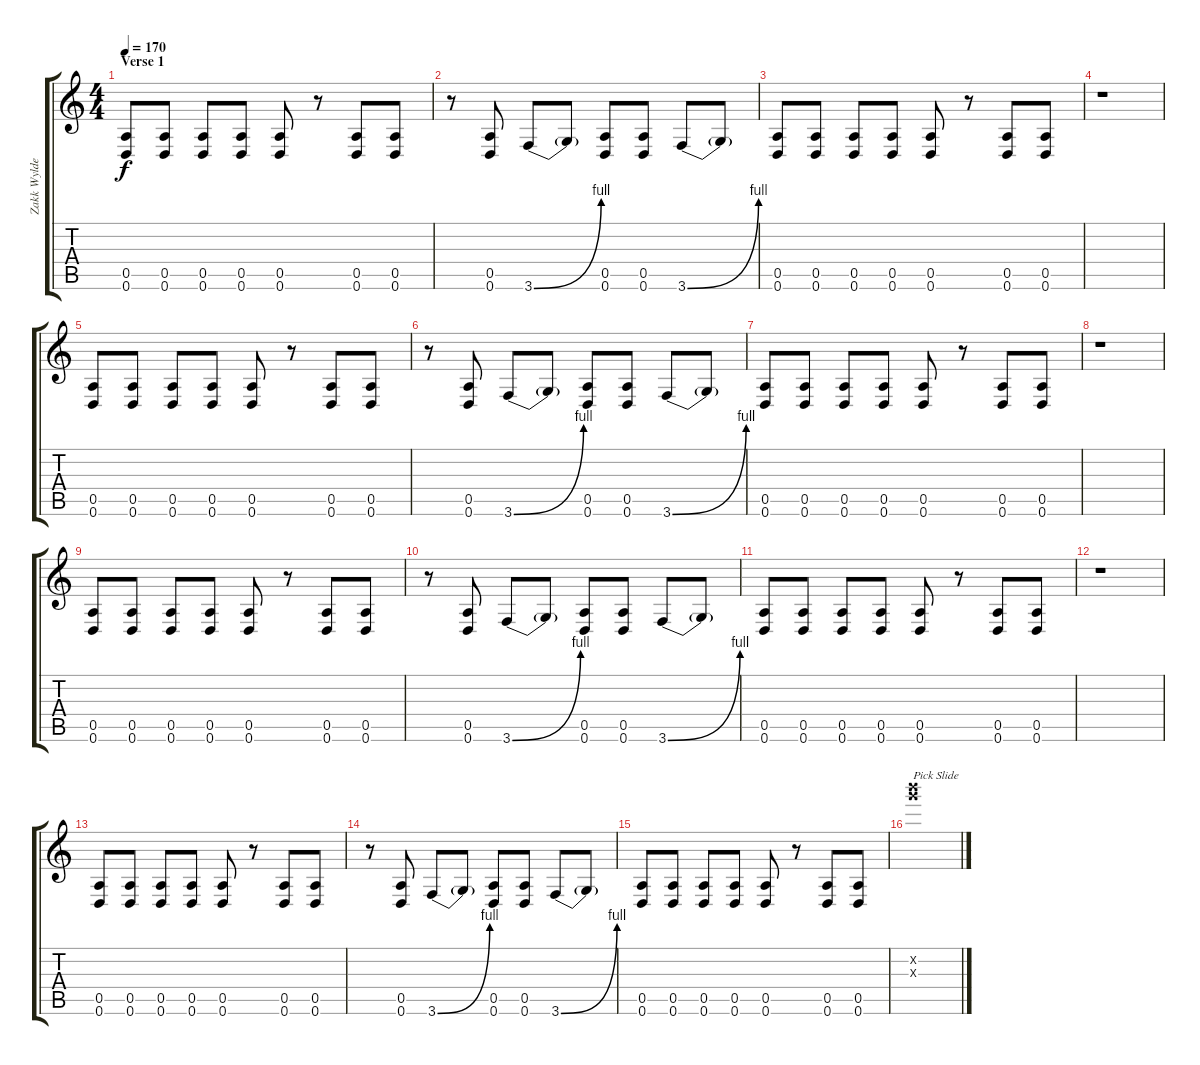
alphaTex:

\track ("Zakk Wylde (Rhythm Guitar)" "Zakk Wylde") {instrument overdrivenguitar}
\staff {score tabs}
\tuning (E4 B3 G3 D3 A2 D2) {hide}
\ts (4 4)
\section ("" "Verse 1")
\tempo 170
\clef g2
\ks c
(0.5 0.6).8{dy f} (0.5 0.6).8 (0.5 0.6).8 (0.5 0.6).8 (0.5 0.6).8 r.8 (0.5 0.6).8 (0.5 0.6).8 |
r.8 (0.5 0.6).8 3.6{be (bend 0 0 60 4)}.8 3.6{t}.8 (0.5 0.6).8 (0.5 0.6).8 3.6{be (bend 0 0 60 4)}.8 3.6{t}.8 |
(0.5 0.6).8 (0.5 0.6).8 (0.5 0.6).8 (0.5 0.6).8 (0.5 0.6).8 r.8 (0.5 0.6).8 (0.5 0.6).8 |
r.1 |
(0.5 0.6).8 (0.5 0.6).8 (0.5 0.6).8 (0.5 0.6).8 (0.5 0.6).8 r.8 (0.5 0.6).8 (0.5 0.6).8 |
r.8 (0.5 0.6).8 3.6{be (bend 0 0 60 4)}.8 3.6{t}.8 (0.5 0.6).8 (0.5 0.6).8 3.6{be (bend 0 0 60 4)}.8 3.6{t}.8 |
(0.5 0.6).8 (0.5 0.6).8 (0.5 0.6).8 (0.5 0.6).8 (0.5 0.6).8 r.8 (0.5 0.6).8 (0.5 0.6).8 |
r.1 |
(0.5 0.6).8 (0.5 0.6).8 (0.5 0.6).8 (0.5 0.6).8 (0.5 0.6).8 r.8 (0.5 0.6).8 (0.5 0.6).8 |
r.8 (0.5 0.6).8 3.6{be (bend 0 0 60 4)}.8 3.6{t}.8 (0.5 0.6).8 (0.5 0.6).8 3.6{be (bend 0 0 60 4)}.8 3.6{t}.8 |
(0.5 0.6).8 (0.5 0.6).8 (0.5 0.6).8 (0.5 0.6).8 (0.5 0.6).8 r.8 (0.5 0.6).8 (0.5 0.6).8 |
r.1 |
(0.5 0.6).8 (0.5 0.6).8 (0.5 0.6).8 (0.5 0.6).8 (0.5 0.6).8 r.8 (0.5 0.6).8 (0.5 0.6).8 |
r.8 (0.5 0.6).8 3.6{be (bend 0 0 60 4)}.8 3.6{t}.8 (0.5 0.6).8 (0.5 0.6).8 3.6{be (bend 0 0 60 4)}.8 3.6{t}.8 |
(0.5 0.6).8 (0.5 0.6).8 (0.5 0.6).8 (0.5 0.6).8 (0.5 0.6).8 r.8 (0.5 0.6).8 (0.5 0.6).8 |
(24.2{x} 24.3{x}).1{txt "Pick Slide"}
